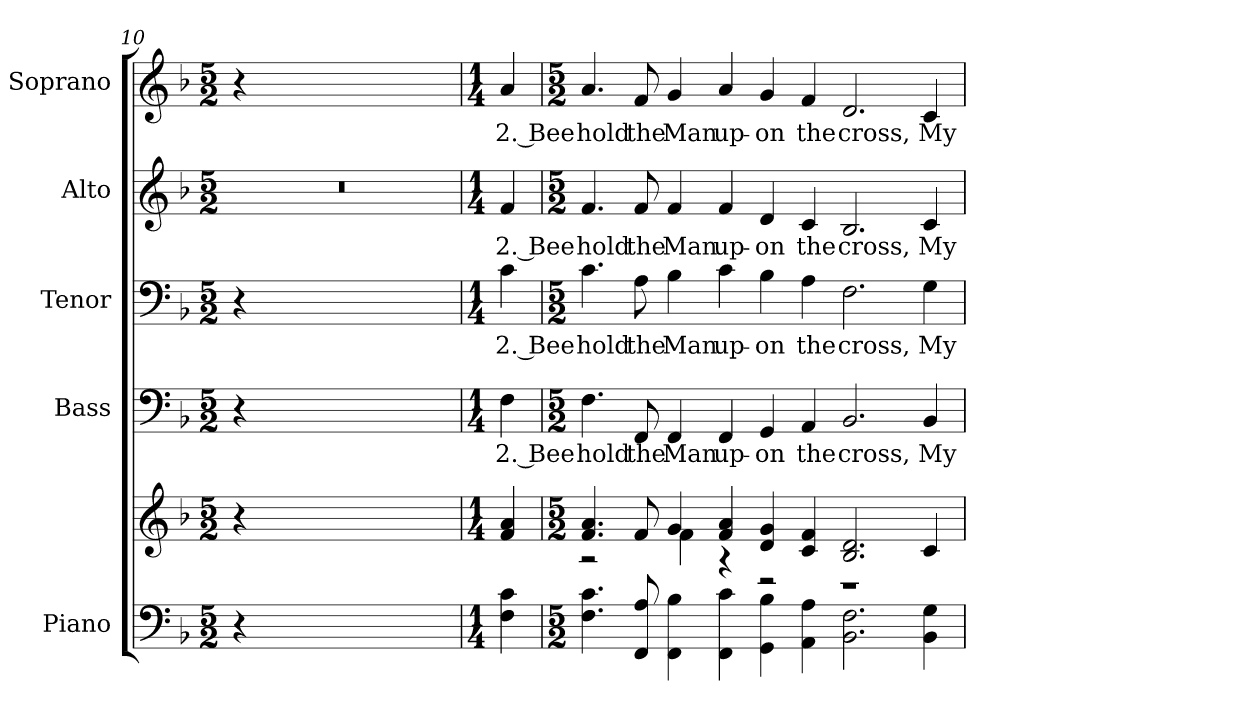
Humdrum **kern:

**kern	**kern	**kern	**text	**kern	**text	**kern	**text	**kern	**text
*part5	*part5	*part4	*part4	*part3	*part3	*part2	*part2	*part1	*part1
*staff6	*staff5	*staff4	*staff4	*staff3	*staff3	*staff2	*staff2	*staff1	*staff1
*I"Piano	*	*I"Bass	*	*I"Tenor	*	*I"Alto	*	*I"Soprano	*
*I'Pno.	*	*I'B.	*	*	*	*I'A.	*	*I'S.	*
*clefF4	*clefG2	*clefF4	*	*clefF4	*	*clefG2	*	*clefG2	*
*k[b-]	*k[b-]	*k[b-]	*	*k[b-]	*	*k[b-]	*	*k[b-]	*
*F:	*F:	*F:	*	*F:	*	*F:	*	*F:	*
*M5/2	*M5/2	*M5/2	*	*M5/2	*	*M5/2	*	*M5/2	*
=10	=10	=10	=10	=10	=10	=10	=10	=10	=10
!	!	!	!	!	!	!LO:N:vis=1	!	!	!
4r	4r	4r	.	4r	.	2%5r	.	4r	.
0ryy	0ryy	0ryy	.	0ryy	.	.	.	0ryy	.
4ryy	4ryy	4ryy	.	4ryy	.	.	.	4ryy	.
=11	=11	=11	=11	=11	=11	=11	=11	=11	=11
*M1/4	*M1/4	*M1/4	*	*M1/4	*	*M1/4	*	*M1/4	*
!	!	!	!LO:LY:b:color=#000000	!	!	!	!	!	!
!	!	!	!	!	!LO:LY:b:color=#000000	!	!	!	!
!	!	!	!	!	!	!	!LO:LY:b:color=#000000	!	!
!	!	!	!	!	!	!	!	!	!LO:LY:b:color=#000000
4Fi\ 4ci	4fi/ 4ai	4Fi\	2. Bee	4ci\	2. Bee	4fi/	2. Bee	4ai/	2. Bee
!!LO:PB:g=z
=12	=12	=12	=12	=12	=12	=12	=12	=12	=12
*M5/2	*M5/2	*M5/2	*	*M5/2	*	*M5/2	*	*M5/2	*
*	*^	*	*	*	*	*	*	*	*
!	!	!	!	!LO:LY:b:color=#000000	!	!	!	!	!	!
!	!	!	!	!	!	!LO:LY:b:color=#000000	!	!	!	!
!	!	!	!	!	!	!	!	!LO:LY:b:color=#000000	!	!
!	!	!	!	!	!	!	!	!	!	!LO:LY:b:color=#000000
4.Fi\ 4.ci	4.fi/ 4.ai	2r	4.Fi\	hold	4.ci\	hold	4.fi/	hold	4.ai/	hold
!	!	!	!	!LO:LY:b:color=#000000	!	!	!	!	!	!
!	!	!	!	!	!	!LO:LY:b:color=#000000	!	!	!	!
!	!	!	!	!	!	!	!	!LO:LY:b:color=#000000	!	!
!	!	!	!	!	!	!	!	!	!	!LO:LY:b:color=#000000
8FFi/ 8Ai	8fi/	.	8FFi/	the	8Ai\	the	8fi/	the	8fi/	the
!	!	!	!	!LO:LY:b:color=#000000	!	!	!	!	!	!
!	!	!	!	!	!	!LO:LY:b:color=#000000	!	!	!	!
!	!	!	!	!	!	!	!	!LO:LY:b:color=#000000	!	!
!	!	!	!	!	!	!	!	!	!	!LO:LY:b:color=#000000
4FFi\ 4B-i	4gi/	4fi\	4FFi/	Man	4B-i\	Man	4fi/	Man	4gi/	Man
!	!	!	!	!LO:LY:b:color=#000000	!	!	!	!	!	!
!	!	!	!	!	!	!LO:LY:b:color=#000000	!	!	!	!
!	!	!	!	!	!	!	!	!LO:LY:b:color=#000000	!	!
!	!	!	!	!	!	!	!	!	!	!LO:LY:b:color=#000000
4FFi\ 4ci	4fi/ 4ai	4r	4FFi/	up-	4ci\	up-	4fi/	up-	4ai/	up-
!	!	!	!	!LO:LY:b:color=#000000	!	!	!	!	!	!
!	!	!	!	!	!	!LO:LY:b:color=#000000	!	!	!	!
!	!	!	!	!	!	!	!	!LO:LY:b:color=#000000	!	!
!	!	!	!	!	!	!	!	!	!	!LO:LY:b:color=#000000
4GGi\ 4B-i	4di/ 4gi	2r	4GGi/	-on	4B-i\	-on	4di/	-on	4gi/	-on
!	!	!	!	!LO:LY:b:color=#000000	!	!	!	!	!	!
!	!	!	!	!	!	!LO:LY:b:color=#000000	!	!	!	!
!	!	!	!	!	!	!	!	!LO:LY:b:color=#000000	!	!
!	!	!	!	!	!	!	!	!	!	!LO:LY:b:color=#000000
4AAi\ 4Ai	4ci/ 4fi	.	4AAi/	the	4Ai\	the	4ci/	the	4fi/	the
!	!	!	!	!LO:LY:b:color=#000000	!	!	!	!	!	!
!	!	!	!	!	!	!LO:LY:b:color=#000000	!	!	!	!
!	!	!	!	!	!	!	!	!LO:LY:b:color=#000000	!	!
!	!	!	!	!	!	!	!	!	!	!LO:LY:b:color=#000000
2.BB-i\ 2.Fi	2.B-i/ 2.di	1r	2.BB-i/	cross,	2.Fi\	cross,	2.B-i/	cross,	2.di/	cross,
!	!	!	!	!LO:LY:b:color=#000000	!	!	!	!	!	!
!	!	!	!	!	!	!LO:LY:b:color=#000000	!	!	!	!
!	!	!	!	!	!	!	!	!LO:LY:b:color=#000000	!	!
!	!	!	!	!	!	!	!	!	!	!LO:LY:b:color=#000000
4BB-i\ 4Gi	4ci/	.	4BB-i/	My	4Gi\	My	4ci/	My	4ci/	My
*	*v	*v	*	*	*	*	*	*	*	*
=	=	=	=	=	=	=	=	=	=
*-	*-	*-	*-	*-	*-	*-	*-	*-	*-
